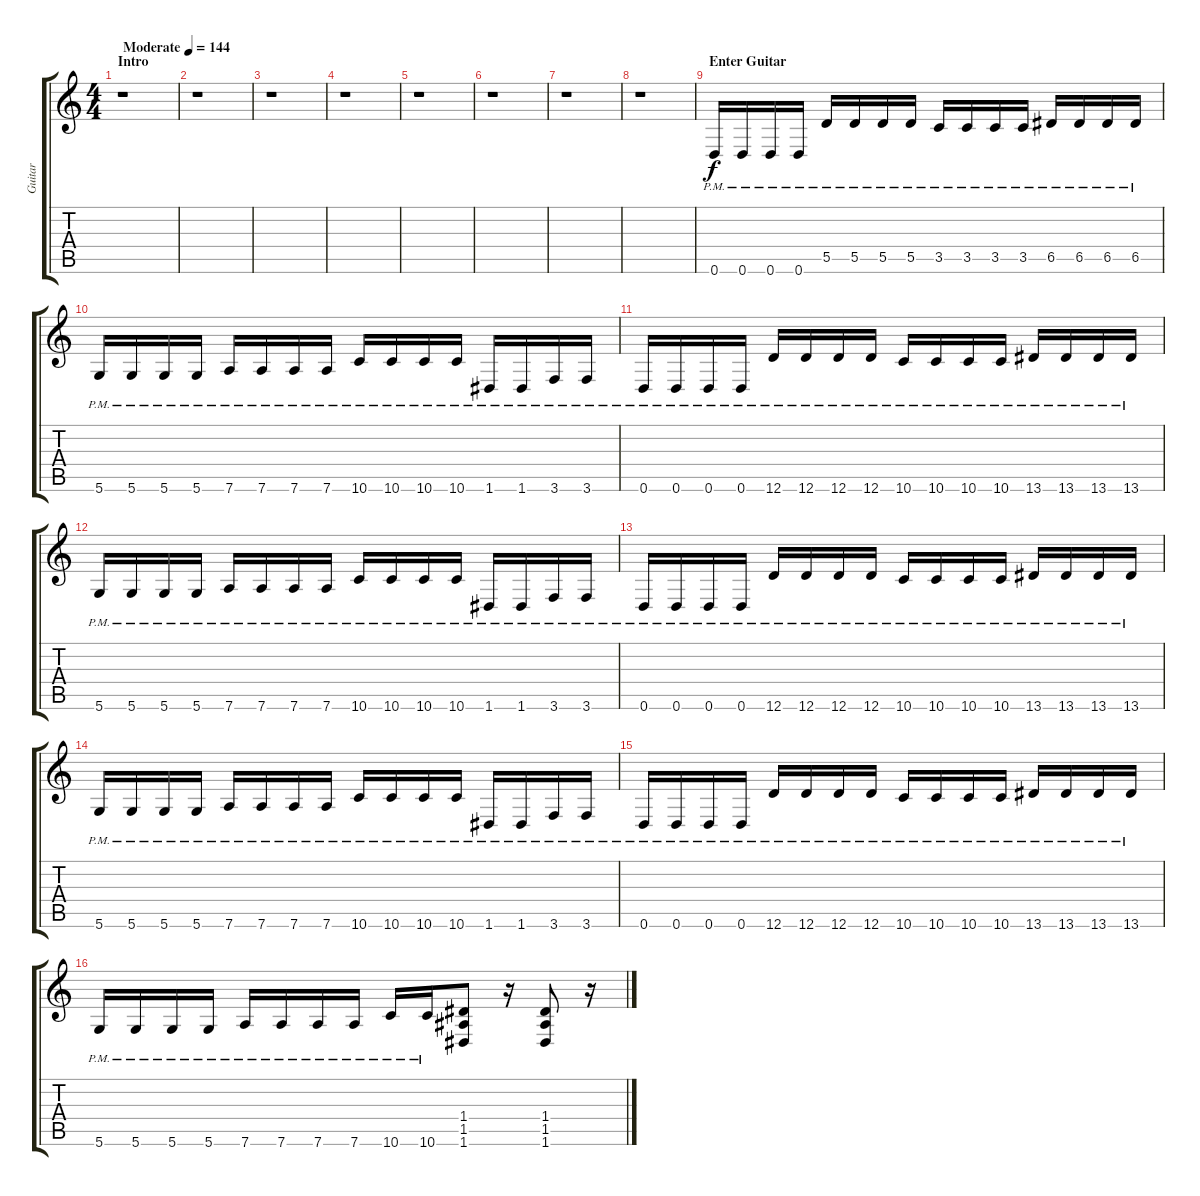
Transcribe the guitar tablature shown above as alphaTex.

\track ("Guitar" "Guitar") {instrument distortionguitar}
\staff {score tabs}
\tuning (E4 B3 G3 D3 A2 D2) {hide}
\ts (4 4)
\section ("" "Intro")
\tempo (144 "Moderate")
\clef g2
\ks c
r.1{dy f instrument distortionguitar} |
r.1 |
r.1 |
r.1 |
r.1 |
r.1 |
r.1 |
r.1 |
\section ("" "Enter Guitar")
0.6{pm}.16 0.6{pm}.16 0.6{pm}.16 0.6{pm}.16 5.5{pm}.16 5.5{pm}.16 5.5{pm}.16 5.5{pm}.16 3.5{pm}.16 3.5{pm}.16 3.5{pm}.16 3.5{pm}.16 6.5{pm}.16 6.5{pm}.16 6.5{pm}.16 6.5{pm}.16 |
5.6{pm}.16 5.6{pm}.16 5.6{pm}.16 5.6{pm}.16 7.6{pm}.16 7.6{pm}.16 7.6{pm}.16 7.6{pm}.16 10.6{pm}.16 10.6{pm}.16 10.6{pm}.16 10.6{pm}.16 1.6{pm}.16 1.6{pm}.16 3.6{pm}.16 3.6{pm}.16 |
0.6{pm}.16 0.6{pm}.16 0.6{pm}.16 0.6{pm}.16 12.6{pm}.16 12.6{pm}.16 12.6{pm}.16 12.6{pm}.16 10.6{pm}.16 10.6{pm}.16 10.6{pm}.16 10.6{pm}.16 13.6{pm}.16 13.6{pm}.16 13.6{pm}.16 13.6{pm}.16 |
5.6{pm}.16 5.6{pm}.16 5.6{pm}.16 5.6{pm}.16 7.6{pm}.16 7.6{pm}.16 7.6{pm}.16 7.6{pm}.16 10.6{pm}.16 10.6{pm}.16 10.6{pm}.16 10.6{pm}.16 1.6{pm}.16 1.6{pm}.16 3.6{pm}.16 3.6{pm}.16 |
0.6{pm}.16 0.6{pm}.16 0.6{pm}.16 0.6{pm}.16 12.6{pm}.16 12.6{pm}.16 12.6{pm}.16 12.6{pm}.16 10.6{pm}.16 10.6{pm}.16 10.6{pm}.16 10.6{pm}.16 13.6{pm}.16 13.6{pm}.16 13.6{pm}.16 13.6{pm}.16 |
5.6{pm}.16 5.6{pm}.16 5.6{pm}.16 5.6{pm}.16 7.6{pm}.16 7.6{pm}.16 7.6{pm}.16 7.6{pm}.16 10.6{pm}.16 10.6{pm}.16 10.6{pm}.16 10.6{pm}.16 1.6{pm}.16 1.6{pm}.16 3.6{pm}.16 3.6{pm}.16 |
0.6{pm}.16 0.6{pm}.16 0.6{pm}.16 0.6{pm}.16 12.6{pm}.16 12.6{pm}.16 12.6{pm}.16 12.6{pm}.16 10.6{pm}.16 10.6{pm}.16 10.6{pm}.16 10.6{pm}.16 13.6{pm}.16 13.6{pm}.16 13.6{pm}.16 13.6{pm}.16 |
5.6{pm}.16 5.6{pm}.16 5.6{pm}.16 5.6{pm}.16 7.6{pm}.16 7.6{pm}.16 7.6{pm}.16 7.6{pm}.16 10.6{pm}.16 10.6{pm}.16 (1.4 1.5 1.6).8 r.16 (1.4 1.5 1.6).8 r.16
